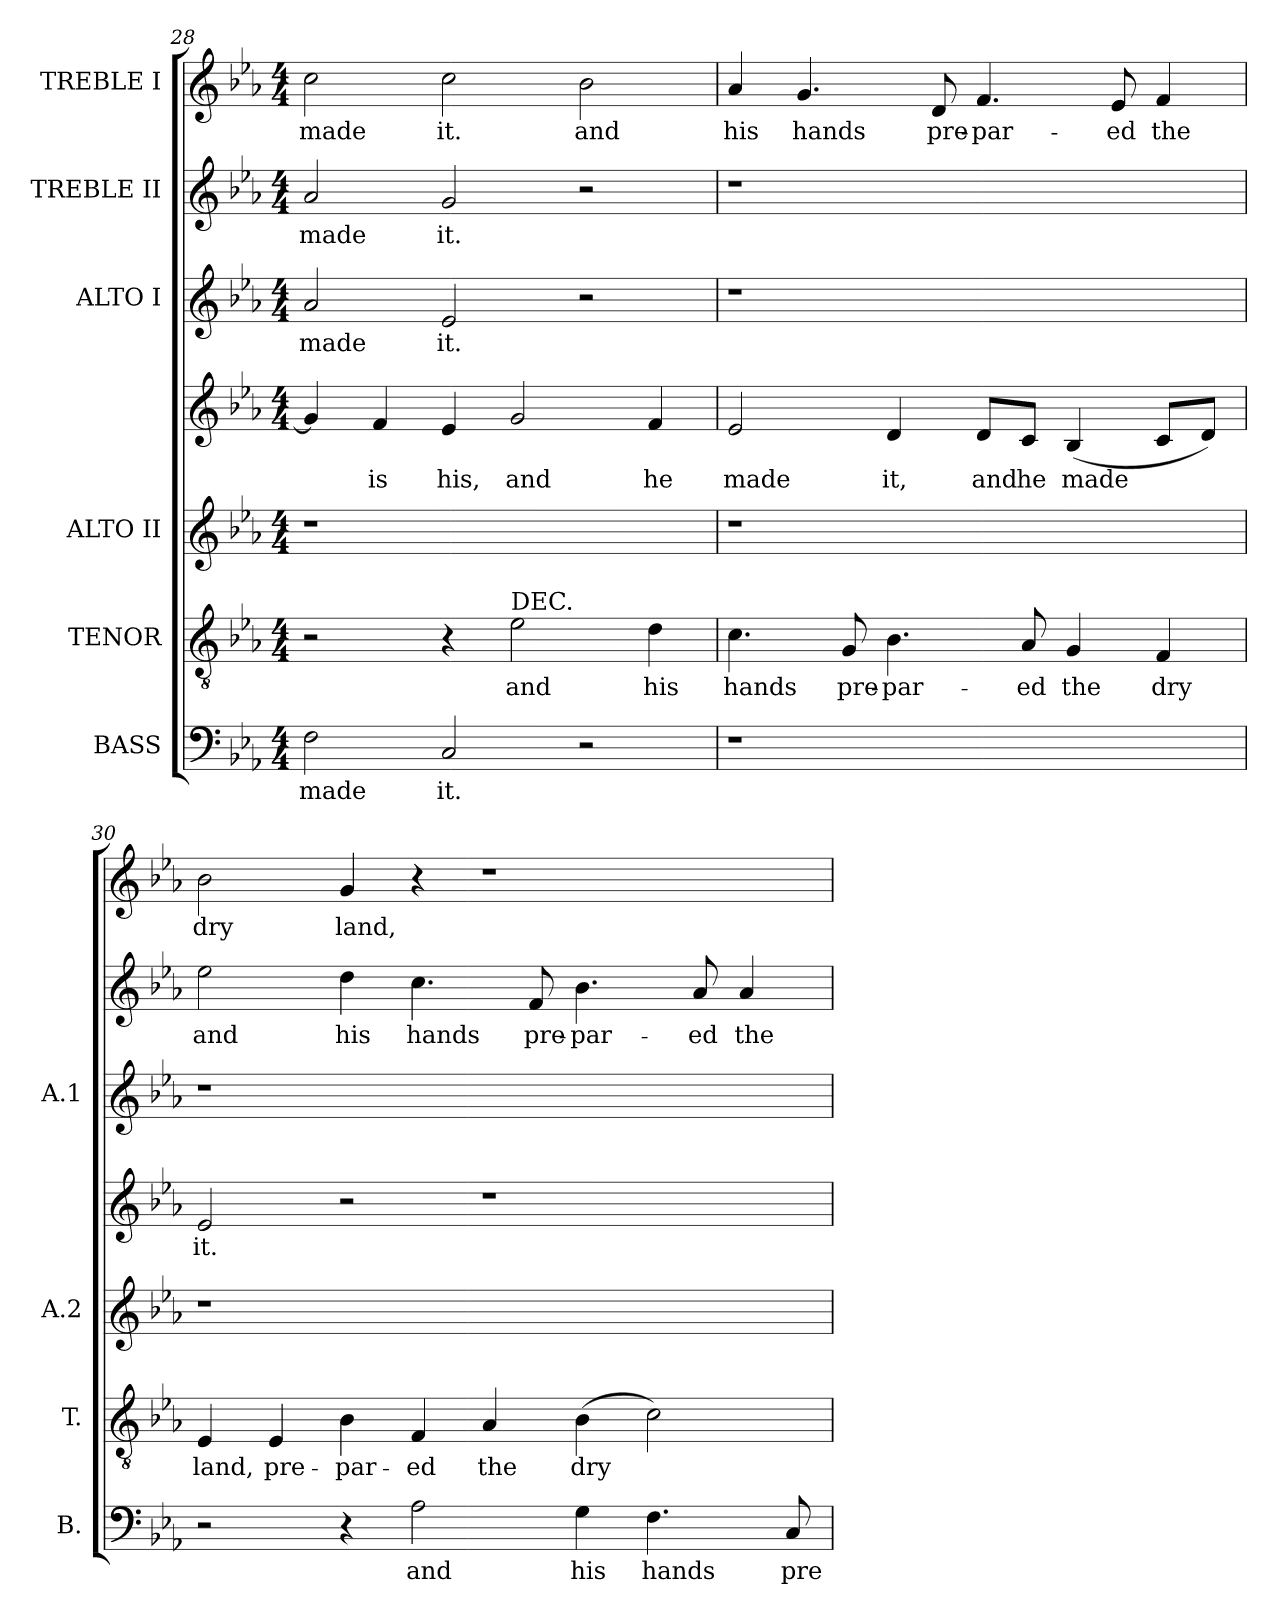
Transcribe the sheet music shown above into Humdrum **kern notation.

**kern	**text	**kern	**text	**kern	**kern	**text	**kern	**text	**kern	**text	**kern	**text
*part6	*part6	*part5	*part5	*part4	*part4	*part4	*part3	*part3	*part2	*part2	*part1	*part1
*staff7	*staff7	*staff6	*staff6	*staff5	*staff4	*staff4	*staff3	*staff3	*staff2	*staff2	*staff1	*staff1
*I"BASS	*	*I"TENOR	*	*I"ALTO II	*	*	*I"ALTO I	*	*I"TREBLE II	*	*I"TREBLE I	*
*I'B.	*	*I'T.	*	*I'A.2	*	*	*I'A.1	*	*	*	*	*
*clefF4	*	*clefGv2	*	*clefG2	*clefG2	*	*clefG2	*	*clefG2	*	*clefG2	*
*	*	*ITrd7c12	*	*	*	*	*	*	*	*	*	*
*k[b-e-a-]	*	*k[b-e-a-]	*	*k[b-e-a-]	*k[b-e-a-]	*	*k[b-e-a-]	*	*k[b-e-a-]	*	*k[b-e-a-]	*
*E-:	*	*E-:	*	*E-:	*E-:	*	*E-:	*	*E-:	*	*E-:	*
*M4/4	*	*M4/4	*	*M4/4	*M4/4	*	*M4/4	*	*M4/4	*	*M4/4	*
=28	=28	=28	=28	=28	=28	=28	=28	=28	=28	=28	=28	=28
!	!LO:LY:b:color=#000000	!	!	!LO:N:vis=1	!	!	!	!	!	!	!	!
!	!	!	!	!	!	!	!	!LO:LY:b:color=#000000	!	!	!	!
!	!	!	!	!	!	!	!	!	!	!LO:LY:b:color=#000000	!	!
!	!	!	!	!	!	!	!	!	!	!	!	!LO:LY:b:color=#000000
2Fi\	made	2r	.	1.r	4gi/]	.	2a-i/	made	2a-i/	made	2cci\	made
!	!	!	!	!	!	!LO:LY:b:color=#000000	!	!	!	!	!	!
.	.	.	.	.	4fi/	is	.	.	.	.	.	.
!	!LO:LY:b:color=#000000	!	!	!	!	!	!	!	!	!	!	!
!	!	!	!	!	!	!LO:LY:b:color=#000000	!	!	!	!	!	!
!	!	!	!	!	!	!	!	!LO:LY:b:color=#000000	!	!	!	!
!	!	!	!	!	!	!	!	!	!	!LO:LY:b:color=#000000	!	!
!	!	!	!	!	!	!	!	!	!	!	!	!LO:LY:b:color=#000000
2Ci/	it.	4r	.	.	4e-i/	his,	2e-i/	it.	2gi/	it.	2cci\	it.
!	!	!	!LO:LY:b:color=#000000	!	!	!	!	!	!	!	!	!
!	!	!LO:TX:a:t=DEC.	!	!	!	!	!	!	!	!	!	!
!	!	!	!	!	!	!LO:LY:b:color=#000000	!	!	!	!	!	!
.	.	2E-i\	and	.	2gi/	and	.	.	.	.	.	.
!	!	!	!	!	!	!	!	!	!	!	!	!LO:LY:b:color=#000000
2r	.	.	.	.	.	.	2r	.	2r	.	2b-i\	and
!	!	!	!LO:LY:b:color=#000000	!	!	!	!	!	!	!	!	!
!	!	!	!	!	!	!LO:LY:b:color=#000000	!	!	!	!	!	!
.	.	4Di\	his	.	4fi/	he	.	.	.	.	.	.
!!LO:LB:g=z
=29	=29	=29	=29	=29	=29	=29	=29	=29	=29	=29	=29	=29
!LO:N:vis=1	!	!	!	!	!	!	!	!	!	!	!	!
!	!	!	!LO:LY:b:color=#000000	!LO:N:vis=1	!	!	!	!	!	!	!	!
!	!	!	!	!	!	!LO:LY:b:color=#000000	!LO:N:vis=1	!	!LO:N:vis=1	!	!	!
!	!	!	!	!	!	!	!	!	!	!	!	!LO:LY:b:color=#000000
1r	.	4.Ci\	hands	1.r	2e-i/	made	1r	.	1r	.	4a-i/	his
!	!	!	!	!	!	!	!	!	!	!	!	!LO:LY:b:color=#000000
.	.	.	.	.	.	.	.	.	.	.	4.gi/	hands
!	!	!	!LO:LY:b:color=#000000	!	!	!	!	!	!	!	!	!
.	.	8GGi/	pre-	.	.	.	.	.	.	.	.	.
!	!	!	!LO:LY:b:color=#000000	!	!	!	!	!	!	!	!	!
!	!	!	!	!	!	!LO:LY:b:color=#000000	!	!	!	!	!	!
.	.	4.BB-i\	-par-	.	4di/	it,	.	.	.	.	.	.
!	!	!	!	!	!	!	!	!	!	!	!	!LO:LY:b:color=#000000
.	.	.	.	.	.	.	.	.	.	.	8di/	pre-
!	!	!	!	!	!	!LO:LY:b:color=#000000	!	!	!	!	!	!
!	!	!	!	!	!	!	!	!	!	!	!	!LO:LY:b:color=#000000
.	.	.	.	.	8di/L	and	.	.	.	.	4.fi/	-par-
!	!	!	!LO:LY:b:color=#000000	!	!	!	!	!	!	!	!	!
!	!	!	!	!	!	!LO:LY:b:color=#000000	!	!	!	!	!	!
.	.	8AA-i/	-ed	.	8ci/J	he	.	.	.	.	.	.
!	!	!	!LO:LY:b:color=#000000	!	!	!	!	!	!	!	!	!
!	!	!	!	!	!	!LO:LY:b:color=#000000	!	!	!	!	!	!
2ryy	.	4GGi/	the	.	(4B-i/	made	2ryy	.	2ryy	.	.	.
!	!	!	!	!	!	!	!	!	!	!	!	!LO:LY:b:color=#000000
.	.	.	.	.	.	.	.	.	.	.	8e-i/	-ed
!	!	!	!LO:LY:b:color=#000000	!	!	!	!	!	!	!	!	!
!	!	!	!	!	!	!	!	!	!	!	!	!LO:LY:b:color=#000000
.	.	4FFi/	dry	.	8ci/L	.	.	.	.	.	4fi/	the
.	.	.	.	.	8di/J)	.	.	.	.	.	.	.
=30	=30	=30	=30	=30	=30	=30	=30	=30	=30	=30	=30	=30
!	!	!	!LO:LY:b:color=#000000	!LO:N:vis=1	!	!	!	!	!	!	!	!
!	!	!	!	!	!	!LO:LY:b:color=#000000	!LO:N:vis=1	!	!	!	!	!
!	!	!	!	!	!	!	!	!	!	!LO:LY:b:color=#000000	!	!
!	!	!	!	!	!	!	!	!	!	!	!	!LO:LY:b:color=#000000
2r	.	4EE-i/	land,	0r	2e-i/	it.	1r	.	2ee-i\	and	2b-i\	dry
!	!	!	!LO:LY:b:color=#000000	!	!	!	!	!	!	!	!	!
.	.	4EE-i/	pre-	.	.	.	.	.	.	.	.	.
!	!	!	!LO:LY:b:color=#000000	!	!	!	!	!	!	!	!	!
!	!	!	!	!	!	!	!	!	!	!LO:LY:b:color=#000000	!	!
!	!	!	!	!	!	!	!	!	!	!	!	!LO:LY:b:color=#000000
4r	.	4BB-i\	-par-	.	2r	.	.	.	4ddi\	his	4gi/	land,
!	!LO:LY:b:color=#000000	!	!	!	!	!	!	!	!	!	!	!
!	!	!	!LO:LY:b:color=#000000	!	!	!	!	!	!	!	!	!
!	!	!	!	!	!	!	!	!	!	!LO:LY:b:color=#000000	!	!
2A-i\	and	4FFi/	-ed	.	.	.	.	.	4.cci\	hands	4r	.
!	!	!	!LO:LY:b:color=#000000	!	!	!	!	!	!	!	!	!
.	.	4AA-i/	the	.	1r	.	1ryy	.	.	.	1r	.
!	!	!	!	!	!	!	!	!	!	!LO:LY:b:color=#000000	!	!
.	.	.	.	.	.	.	.	.	8fi/	pre-	.	.
!	!LO:LY:b:color=#000000	!	!	!	!	!	!	!	!	!	!	!
!	!	!	!LO:LY:b:color=#000000	!	!	!	!	!	!	!	!	!
!	!	!	!	!	!	!	!	!	!	!LO:LY:b:color=#000000	!	!
4Gi\	his	(4BB-i\	dry	.	.	.	.	.	4.b-i\	-par-	.	.
!	!LO:LY:b:color=#000000	!	!	!	!	!	!	!	!	!	!	!
4.Fi\	hands	2Ci\)	.	.	.	.	.	.	.	.	.	.
!	!	!	!	!	!	!	!	!	!	!LO:LY:b:color=#000000	!	!
.	.	.	.	.	.	.	.	.	8a-i/	-ed	.	.
!	!	!	!	!	!	!	!	!	!	!LO:LY:b:color=#000000	!	!
.	.	.	.	.	.	.	.	.	4a-i/	the	.	.
!	!LO:LY:b:color=#000000	!	!	!	!	!	!	!	!	!	!	!
8Ci/	pre-	.	.	.	.	.	.	.	.	.	.	.
=	=	=	=	=	=	=	=	=	=	=	=	=
*-	*-	*-	*-	*-	*-	*-	*-	*-	*-	*-	*-	*-
